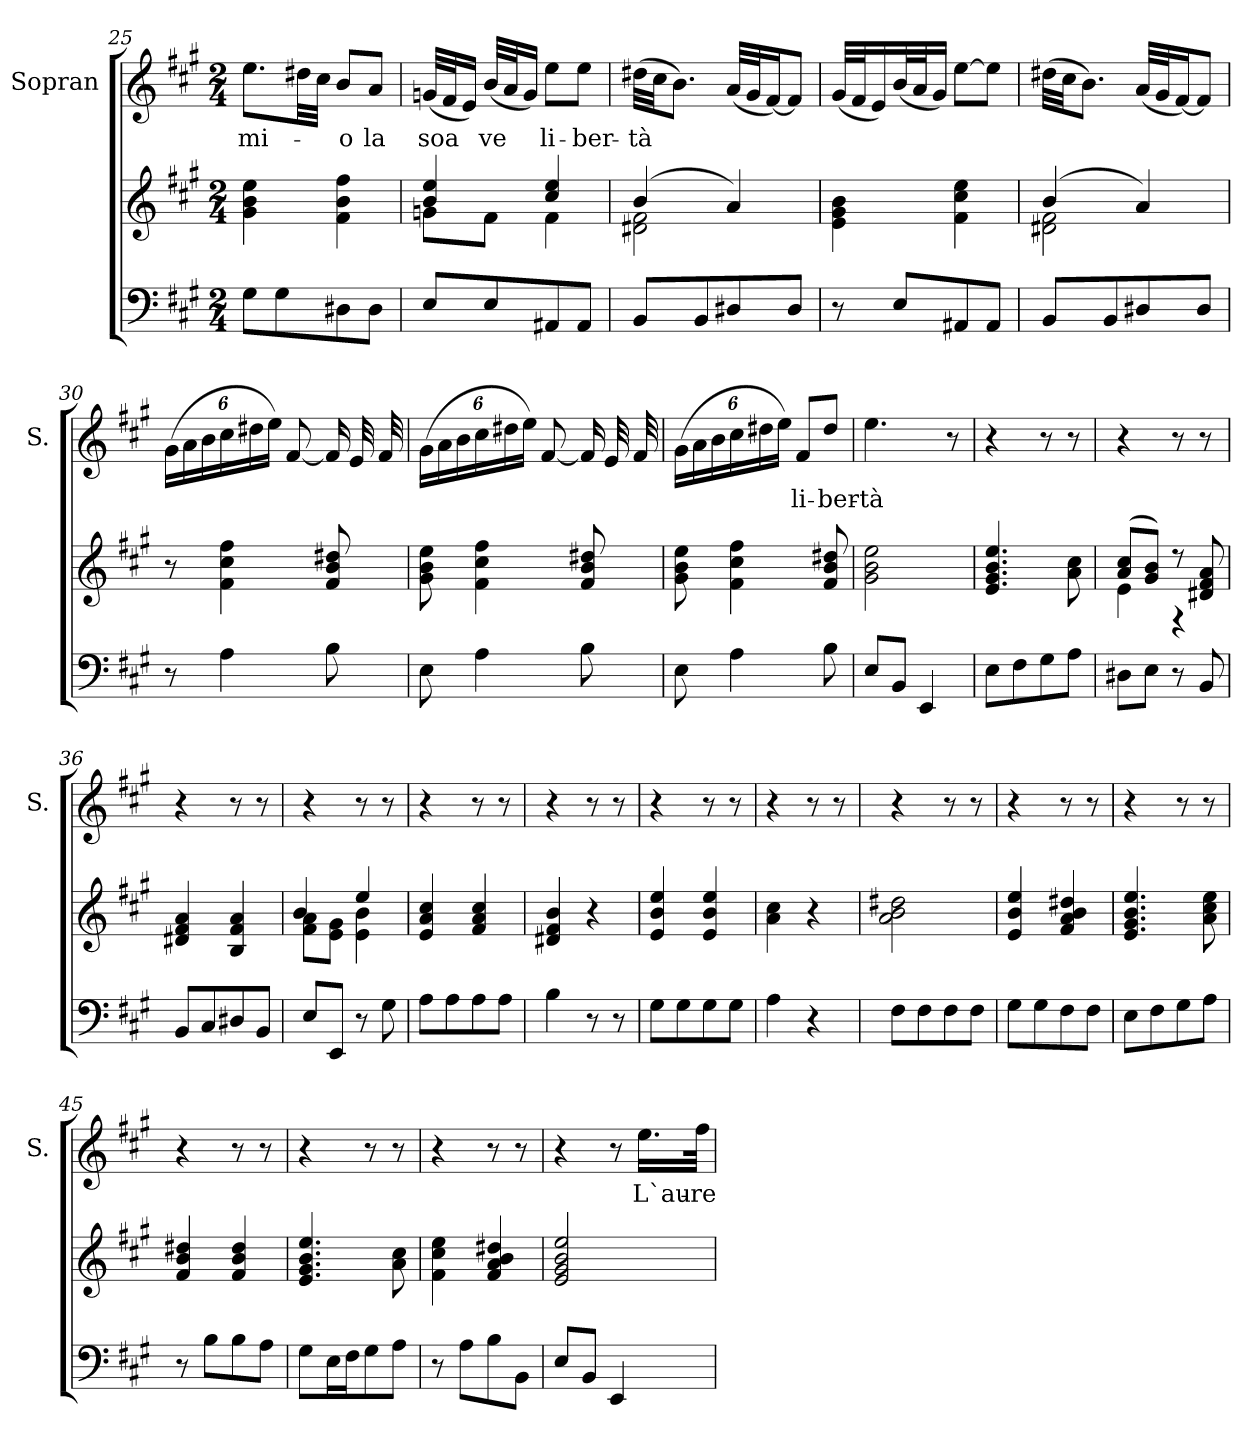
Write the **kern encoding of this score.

**kern	**kern	**kern	**text
*part2	*part2	*part1	*part1
*staff3	*staff2	*staff1	*staff1
*	*	*I"Sopran	*
*	*	*I'S.	*
!!LO:PB:g=z
*clefF4	*clefG2	*clefG2	*
*k[f#c#g#]	*k[f#c#g#]	*k[f#c#g#]	*
*M2/4	*M2/4	*M2/4	*
=25	=25	=25	=25
8G#L	4g# 4b 4ee	8.eeL	mi-
8G#	.	.	.
.	.	32dd#XLL	.
.	.	32cc#JJJ	.
8D#X	4f# 4b 4ff#	8bL	-o
8D#J	.	8aJ	la
=26	=26	=26	=26
*	*^	*	*
8EL	4b 4ee	8gnL	(32gnLLL	soa
.	.	.	32f#J	.
.	.	.	16eJJ)	.
8E	.	8f#J	(32bLLL	ve
.	.	.	32aJ	.
.	.	.	16gJJ)	.
8AA#X	4cc# 4ee	4f#	8eeL	li-
8AA#J	.	.	8eeJ	-ber-
=27	=27	=27	=27	=27
8BBL	(4b	2d#X 2f#	(32dd#XLLL	-tà
.	.	.	32cc#JJ	.
.	.	.	8.bJ)	.
8BB	.	.	.	.
8D#X	4a)	.	(32aLLL	.
.	.	.	32g#J	.
.	.	.	[16f#J)	.
8D#J	.	.	8f#J]	.
*	*v	*v	*	*
=28	=28	=28	=28
8r	4e\ 4g#\ 4b\	(32g#LLL	.
.	.	32f#J	.
.	.	16e)	.
8EL	.	(32bL	.
.	.	32aJ	.
.	.	16g#JJ)	.
8AA#X	4f# 4cc# 4ee	[8ee\L	.
8AA#J	.	8ee\J]	.
!!LO:LB:g=z
=29	=29	=29	=29
*	*^	*	*
8BBL	(4b	2d#X 2f#	(32dd#XLLL	.
.	.	.	32cc#JJ	.
.	.	.	8.bJ)	.
8BB	.	.	.	.
8D#X	4a)	.	(32aLLL	.
.	.	.	32g#J	.
.	.	.	[16f#J)	.
8D#J	.	.	8f#J]	.
*	*v	*v	*	*
=30	=30	=30	=30
8r	8r	(24g#LL	.
.	.	24a	.
.	.	24b	.
4A	4f# 4cc# 4ff#	24cc#	.
.	.	24dd#X	.
.	.	24eeJJ)	.
.	.	[8f#	.
8B	8f# 8b 8dd#X	16f#LL]	.
.	.	32eLL	.
.	.	32f#JJJ	.
=31	=31	=31	=31
8E	8g# 8b 8ee	(24g#LL	.
.	.	24a	.
.	.	24b	.
4A	4f# 4cc# 4ff#	24cc#	.
.	.	24dd#X	.
.	.	24eeJJ)	.
.	.	[8f#	.
8B	8f# 8b 8dd#X	16f#LL]	.
.	.	32eLL	.
.	.	32f#JJJ	.
=32	=32	=32	=32
8E	8g# 8b 8ee	(24g#LL	.
.	.	24a	.
.	.	24b	.
4A	4f# 4cc# 4ff#	24cc#	.
.	.	24dd#X	.
.	.	24eeJJ)	.
.	.	8f#L	li-
8B	8f# 8b 8dd#X	8dd#J	-ber-
!!LO:LB:g=z
=33	=33	=33	=33
8EL	2g# 2b 2ee	4.ee\	-tà
8BBJ	.	.	.
4EE	.	.	.
.	.	8r	.
=34	=34	=34	=34
8EL	4.e 4.g# 4.b 4.ee	4r	.
8F#	.	.	.
8G#	.	8r	.
8AJ	8a 8cc#	8r	.
=35	=35	=35	=35
*	*^	*	*
8D#XL	(8a 8cc#L	4e	4r	.
8EJ	8g# 8bJ)	.	.	.
8r	8r	4r	8r	.
8BB	8d#X 8f# 8a	.	8r	.
*	*v	*v	*	*
=36	=36	=36	=36
8BBL	4d#X 4f# 4a	4r	.
8C#	.	.	.
8D#X	4B 4f# 4a	8r	.
8BBJ	.	8r	.
=37	=37	=37	=37
*	*^	*	*
8EL	8f#\ 8a\L	4b/	4r	.
8EEJ	8e\ 8g#\J	.	.	.
8r	4ee	4e 4b	8r	.
8G#	.	.	8r	.
*	*v	*v	*	*
=38	=38	=38	=38
8AL	4e 4a 4cc#	4r	.
8A	.	.	.
8A	4f# 4a 4cc#	8r	.
8AJ	.	8r	.
=39	=39	=39	=39
4B	4d#X 4f# 4b	4r	.
8r	4r	8r	.
8r	.	8r	.
!!LO:LB:g=z
=40	=40	=40	=40
8G#L	4e 4b 4ee	4r	.
8G#	.	.	.
8G#	4e 4b 4ee	8r	.
8G#J	.	8r	.
=41	=41	=41	=41
4A	4a 4cc#	4r	.
4r	4r	8r	.
.	.	8r	.
=42	=42	=42	=42
8F#L	2a 2b 2dd#X	4r	.
8F#	.	.	.
8F#	.	8r	.
8F#J	.	8r	.
=43	=43	=43	=43
8G#L	4e 4b 4ee	4r	.
8G#	.	.	.
8F#	4f# 4a 4b 4dd#X	8r	.
8F#J	.	8r	.
=44	=44	=44	=44
8EL	4.e 4.g# 4.b 4.ee	4r	.
8F#	.	.	.
8G#	.	8r	.
8AJ	8a 8cc# 8ee	8r	.
=45	=45	=45	=45
8r	4f# 4b 4dd#X	4r	.
8BL	.	.	.
8B	4f# 4b 4dd#	8r	.
8AJ	.	8r	.
=46	=46	=46	=46
8G#L	4.e 4.g# 4.b 4.ee	4r	.
16EL	.	.	.
16F#J	.	.	.
8G#	.	8r	.
8AJ	8a 8cc#	8r	.
!!LO:PB:g=z
=47	=47	=47	=47
8r	4f# 4cc# 4ee	4r	.
8AL	.	.	.
8B	4f# 4a 4b 4dd#X	8r	.
8BBJ	.	8r	.
=48	=48	=48	=48
8EL	2e 2g# 2b 2ee	4r	.
8BBJ	.	.	.
4EE	.	8r	.
.	.	16.eeLL	L`au-
.	.	32ff#JJk	-re
=	=	=	=
*-	*-	*-	*-
